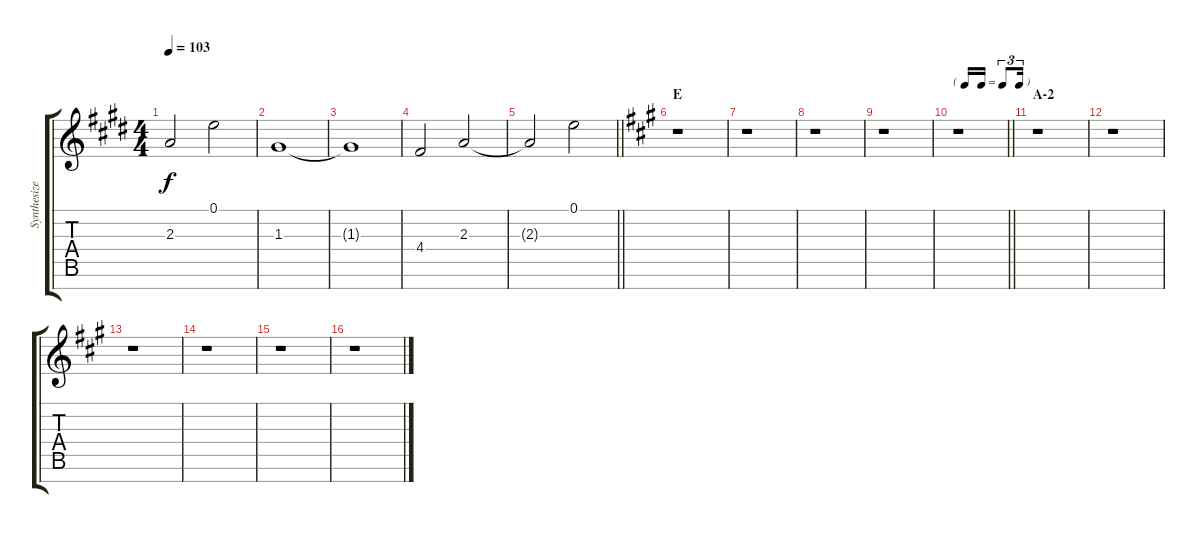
\track ("Synthesizer" "Synthesize") {instrument ocarina}
\staff {score tabs}
\tuning (E5 B4 G4 D4 A3 E3 B2) {hide}
\ts (4 4)
\tempo 103
\clef g2
\ks e
2.3{t}.2{dy f} 0.1.2 |
1.3.1 |
1.3{t}.1 |
4.4.2 2.3.2 |
\barLineRight lightlight
2.3{t}.2 0.1.2 |
\section ("" "E")
\ks a
r.1 |
r.1 |
r.1 |
r.1 |
\tf triplet16th
\barLineRight lightlight
r.1 |
\section ("" "A-2")
r.1 |
r.1 |
r.1 |
r.1 |
r.1 |
r.1
